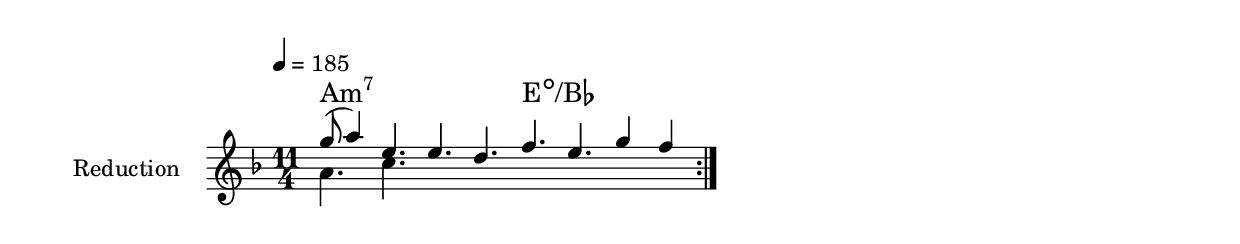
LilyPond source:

\version "2.18.2"

\header {
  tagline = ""
}

\score {
  <<
    \new ChordNames \with {
      midiInstrument = #"electric guitar (jazz)"
    } {
      \chordmode {
        \override ChordName #"font-family"=#'roman
        a1.:min7 e1:dim/bes
      }
    }

    \new Staff \with {
      instrumentName = #"Reduction "
      shortInstrumentName = #"Red. "
      midiInstrument = #"electric guitar (jazz)"
      midiMinimumVolume = #0.5
      midiMaximumVolume = #0.75
    } {
      << {
        \transposition c
        \clef "treble"
        \key f \major
        \time 11/4
        \override Score.MetronomeMark.padding = #3
        \tempo 4 = 185

        g''8( a''4) e''4. e'' d'' f'' e'' g''4 f'' \bar ":|."
      } \\ {
        a'4. c''
      } >>
    }
  >>

  \layout {
    indent = 2.5\cm
    short-indent = 1\cm
  }
  \midi {}
}
